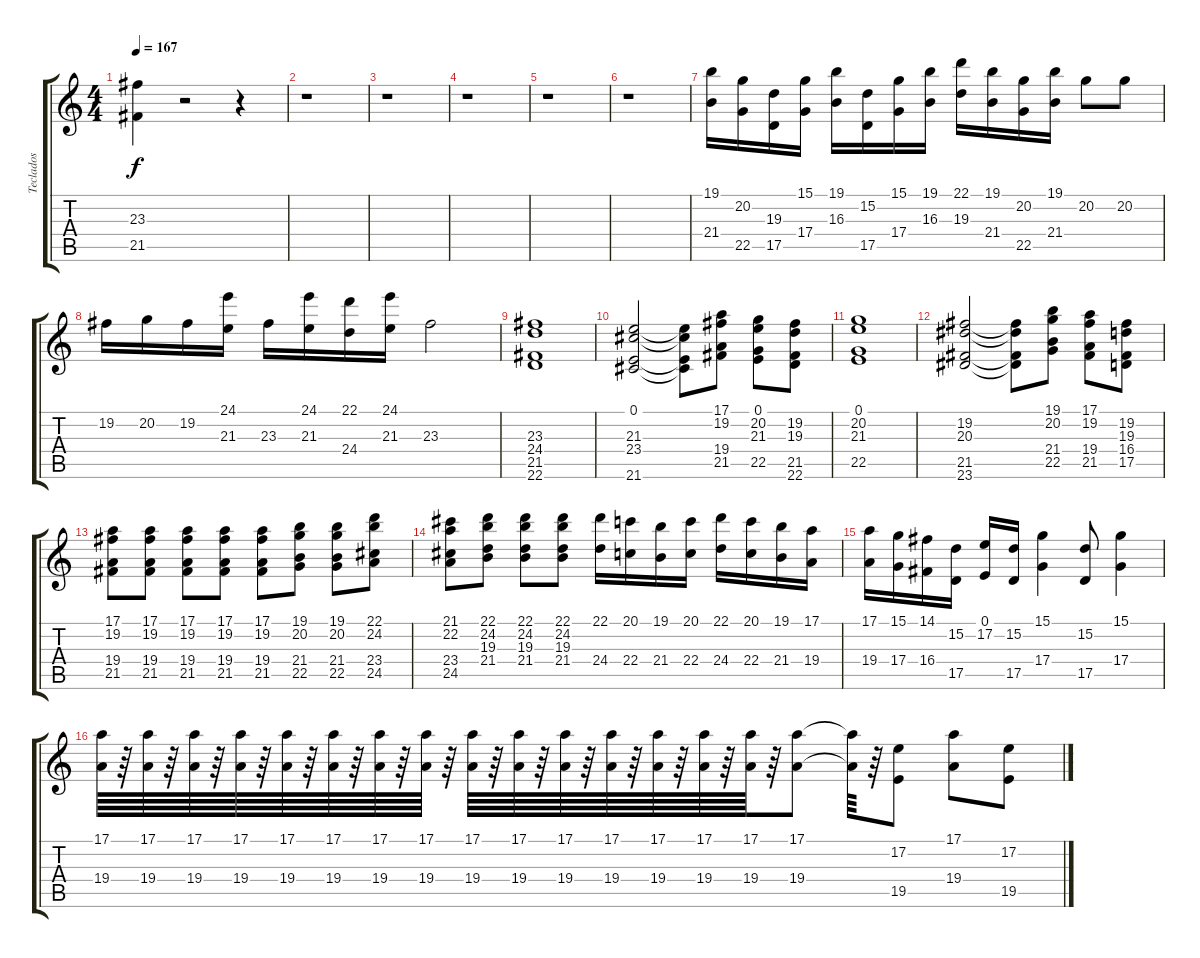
\track ("Teclados" "Teclados") {instrument stringensemble1}
\staff {score tabs}
\tuning (E4 B3 G3 D3 A2 E2) {hide}
\ts (4 4)
\tempo 167
\clef g2
\ks c
(23.3 21.5).4{dy f} r.2 r.4 |
r.1 |
r.1 |
r.1 |
r.1 |
r.1 |
(19.1 21.4).16 (20.2 22.5).16 (19.3 17.5).16 (15.1 17.4).16 (19.1 16.3).16 (15.2 17.5).16 (15.1 17.4).16 (19.1 16.3).16 (22.1 19.3).16 (19.1 21.4).16 (20.2 22.5).16 (19.1 21.4).16 20.2.8 20.2.8 |
19.2.16 20.2.16 19.2.16 (24.1 21.3).16 23.3.16 (24.1 21.3).16 (22.1 24.4).16 (24.1 21.3).16 23.3.2 |
(23.3 24.4 21.5 22.6).1 |
(0.1 21.3 23.4 21.6).2 (0.1{t} 21.3{t} 23.4{t} 21.6{t}).8 (17.1 19.2 19.4 21.5).8 (0.1 20.2 21.3 22.5).8 (19.2 19.3 21.5 22.6).8 |
(0.1 20.2 21.3 22.5).1 |
(19.2 20.3 21.5 23.6).2 (19.2{t} 20.3{t} 21.5{t} 23.6{t}).8 (19.1 20.2 21.4 22.5).8 (17.1 19.2 19.4 21.5).8 (19.2 19.3 16.4 17.5).8 |
(17.1 19.2 19.4 21.5).8 (17.1 19.2 19.4 21.5).8 (17.1 19.2 19.4 21.5).8 (17.1 19.2 19.4 21.5).8 (17.1 19.2 19.4 21.5).8 (19.1 20.2 21.4 22.5).8 (19.1 20.2 21.4 22.5).8 (22.1 24.2 23.4 24.5).8 |
(21.1 22.2 23.4 24.5).8 (22.1 24.2 19.3 21.4).8 (22.1 24.2 19.3 21.4).8 (22.1 24.2 19.3 21.4).8 (22.1 24.4).16 (20.1 22.4).16 (19.1 21.4).16 (20.1 22.4).16 (22.1 24.4).16 (20.1 22.4).16 (19.1 21.4).16 (17.1 19.4).16 |
(17.1 19.4).16 (15.1 17.4).16 (14.1 16.4).16 (15.2 17.5).16 (0.1 17.2).16 (15.2 17.5).16 (15.1 17.4).4 (15.2 17.5).8 (15.1 17.4).4 |
(17.1 19.4).64 r.64 (17.1 19.4).64 r.64 (17.1 19.4).64 r.64 (17.1 19.4).64 r.64 (17.1 19.4).64 r.64 (17.1 19.4).64 r.64 (17.1 19.4).64 r.64 (17.1 19.4).64 r.64 (17.1 19.4).64 r.64 (17.1 19.4).64 r.64 (17.1 19.4).64 r.64 (17.1 19.4).64 r.64 (17.1 19.4).64 r.64 (17.1 19.4).64 r.64 (17.1 19.4).64 r.64 (17.1 19.4).8 (17.1{t} 19.4{t}).64 r.64 (17.2 19.5).8 (17.1 19.4).8 (17.2 19.5).8
